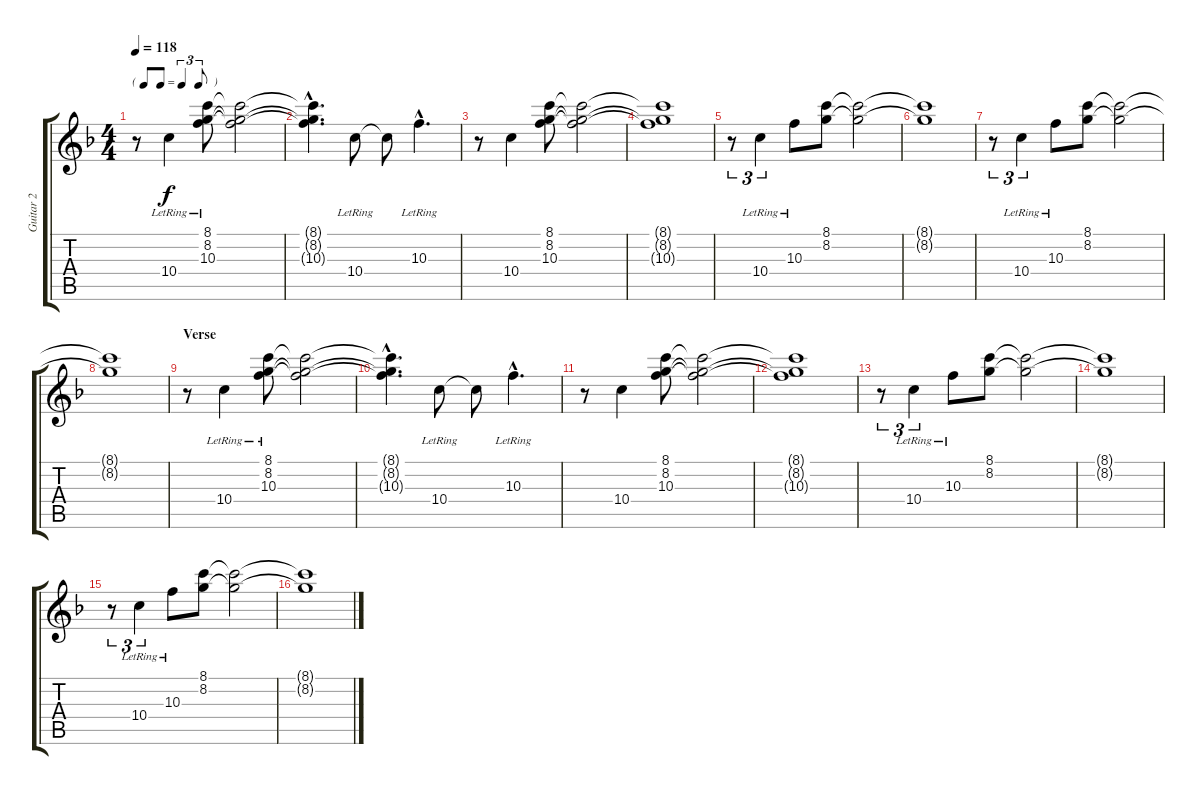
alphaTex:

\track ("Guitar 2" "Guitar 2") {instrument electricguitarjazz}
\staff {score tabs}
\tuning (E4 B3 G3 D3 A2 E2) {hide}
\ts (4 4)
\tf triplet8th
\tempo 118
\clef g2
\ks f
r.8{dy f instrument electricguitarjazz} 10.4{lr}.4 (8.1{lr} 8.2{lr} 10.3{lr}).8 (8.1{t} 8.2{t} 10.3{t}).2 |
(8.1{hac t} 8.2{hac t} 10.3{hac t}).4{d} 10.4{lr}.8 10.4{t}.8 10.3{hac lr}.4{d} |
r.8 10.4.4 (8.1 8.2 10.3).8 (8.1{t} 8.2{t} 10.3{t}).2 |
(8.1{t} 8.2{t} 10.3{t}).1 |
r.8{tu (3 2)} 10.4{lr}.4{tu (3 2)} 10.3{lr}.8 (8.1 8.2).8 (8.1{t} 8.2{t}).2 |
(8.1{t} 8.2{t}).1 |
r.8{tu (3 2)} 10.4{lr}.4{tu (3 2)} 10.3{lr}.8 (8.1 8.2).8 (8.1{t} 8.2{t}).2 |
(8.1{t} 8.2{t}).1 |
\section ("" "Verse")
r.8 10.4{lr}.4 (8.1{lr} 8.2{lr} 10.3{lr}).8 (8.1{t} 8.2{t} 10.3{t}).2 |
(8.1{hac t} 8.2{hac t} 10.3{hac t}).4{d} 10.4{lr}.8 10.4{t}.8 10.3{hac lr}.4{d} |
r.8 10.4.4 (8.1 8.2 10.3).8 (8.1{t} 8.2{t} 10.3{t}).2 |
(8.1{t} 8.2{t} 10.3{t}).1 |
r.8{tu (3 2)} 10.4{lr}.4{tu (3 2)} 10.3{lr}.8 (8.1 8.2).8 (8.1{t} 8.2{t}).2 |
(8.1{t} 8.2{t}).1 |
r.8{tu (3 2)} 10.4{lr}.4{tu (3 2)} 10.3{lr}.8 (8.1 8.2).8 (8.1{t} 8.2{t}).2 |
(8.1{t} 8.2{t}).1
